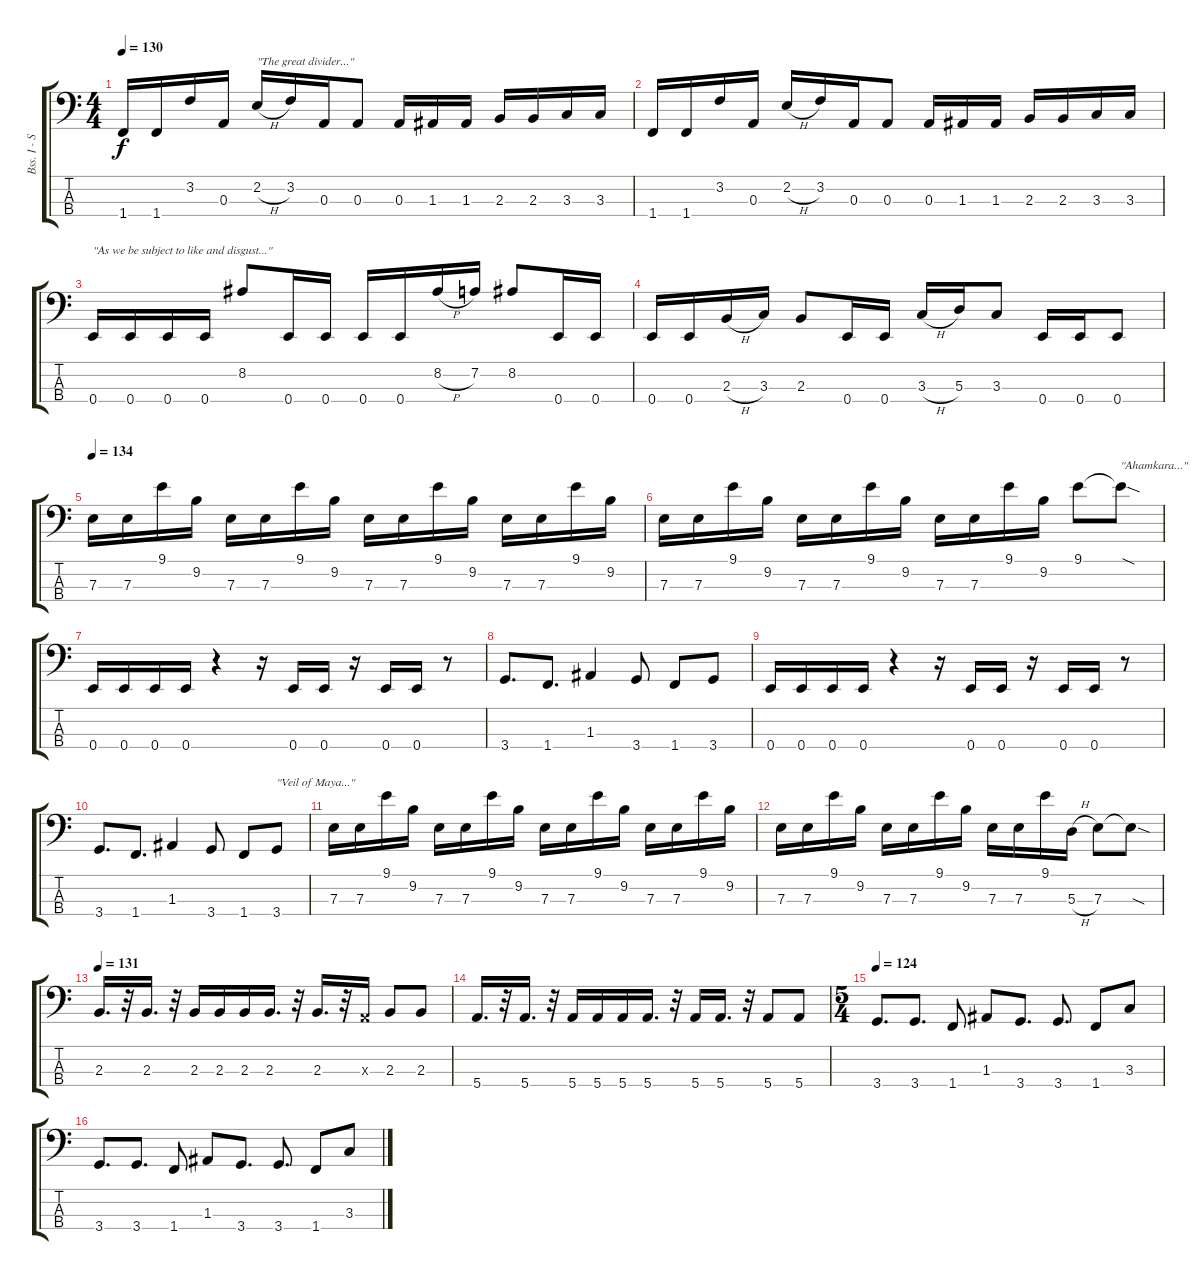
\track ("Bss. I - Shawn Malone (Fretless Bass)" "Bss. I - S") {instrument fretlessbass}
\staff {score tabs}
\tuning (G2 D2 A1 E1) {hide}
\ts (4 4)
\tempo 130
\clef f4
\ks c
1.4.16{dy f} 1.4.16 3.2.16 0.3.16 2.2{h}.16{txt "\"The great divider...\""} 3.2.16 0.3.16 0.3.8 0.3.16 1.3.16 1.3.16 2.3.16 2.3.16 3.3.16 3.3.16 |
1.4.16 1.4.16 3.2.16 0.3.16 2.2{h}.16 3.2.16 0.3.16 0.3.8 0.3.16 1.3.16 1.3.16 2.3.16 2.3.16 3.3.16 3.3.16 |
0.4.16{txt "\"As we be subject to like and disgust...\""} 0.4.16 0.4.16 0.4.16 8.2.8 0.4.16 0.4.16 0.4.16 0.4.16 8.2{h}.16 7.2.16 8.2.8 0.4.16 0.4.16 |
0.4.16 0.4.16 2.3{h}.16 3.3.16 2.3.8 0.4.16 0.4.16 3.3{h}.16 5.3.16 3.3.8 0.4.16 0.4.16 0.4.8 |
\tempo 134
7.3.16 7.3.16 9.1.16 9.2.16 7.3.16 7.3.16 9.1.16 9.2.16 7.3.16 7.3.16 9.1.16 9.2.16 7.3.16 7.3.16 9.1.16 9.2.16 |
7.3.16 7.3.16 9.1.16 9.2.16 7.3.16 7.3.16 9.1.16 9.2.16 7.3.16 7.3.16 9.1.16 9.2.16 9.1.8 9.1{sod t}.8{txt "\"Ahamkara...\""} |
0.4.16 0.4.16 0.4.16 0.4.16 r.4 r.16 0.4.16 0.4.16 r.16 0.4.16 0.4.16 r.8 |
3.4.8{d} 1.4.8{d} 1.3.4 3.4.8 1.4.8 3.4.8 |
0.4.16 0.4.16 0.4.16 0.4.16 r.4 r.16 0.4.16 0.4.16 r.16 0.4.16 0.4.16 r.8 |
3.4.8{d} 1.4.8{d} 1.3.4 3.4.8 1.4.8 3.4.8{txt "\"Veil of Maya...\""} |
7.3.16 7.3.16 9.1.16 9.2.16 7.3.16 7.3.16 9.1.16 9.2.16 7.3.16 7.3.16 9.1.16 9.2.16 7.3.16 7.3.16 9.1.16 9.2.16 |
7.3.16 7.3.16 9.1.16 9.2.16 7.3.16 7.3.16 9.1.16 9.2.16 7.3.16 7.3.16 9.1.16 5.3{h}.16 7.3.8 7.3{sod t}.8 |
\tempo 131
2.3.16{d} r.32 2.3.16{d} r.32 2.3.16 2.3.16 2.3.16 2.3.16{d} r.32 2.3.16{d} r.32 0.3{x}.16 2.3.8 2.3.8 |
5.4.16{d} r.32 5.4.16{d} r.32 5.4.16 5.4.16 5.4.16 5.4.16{d} r.32 5.4.16 5.4.16{d} r.32 5.4.8 5.4.8 |
\ts (5 4)
\tempo 124
3.4.8{d} 3.4.8{d} 1.4.8 1.3.8 3.4.8{d} 3.4.8{d} 1.4.8 3.3.8 |
3.4.8{d} 3.4.8{d} 1.4.8 1.3.8 3.4.8{d} 3.4.8{d} 1.4.8 3.3.8
